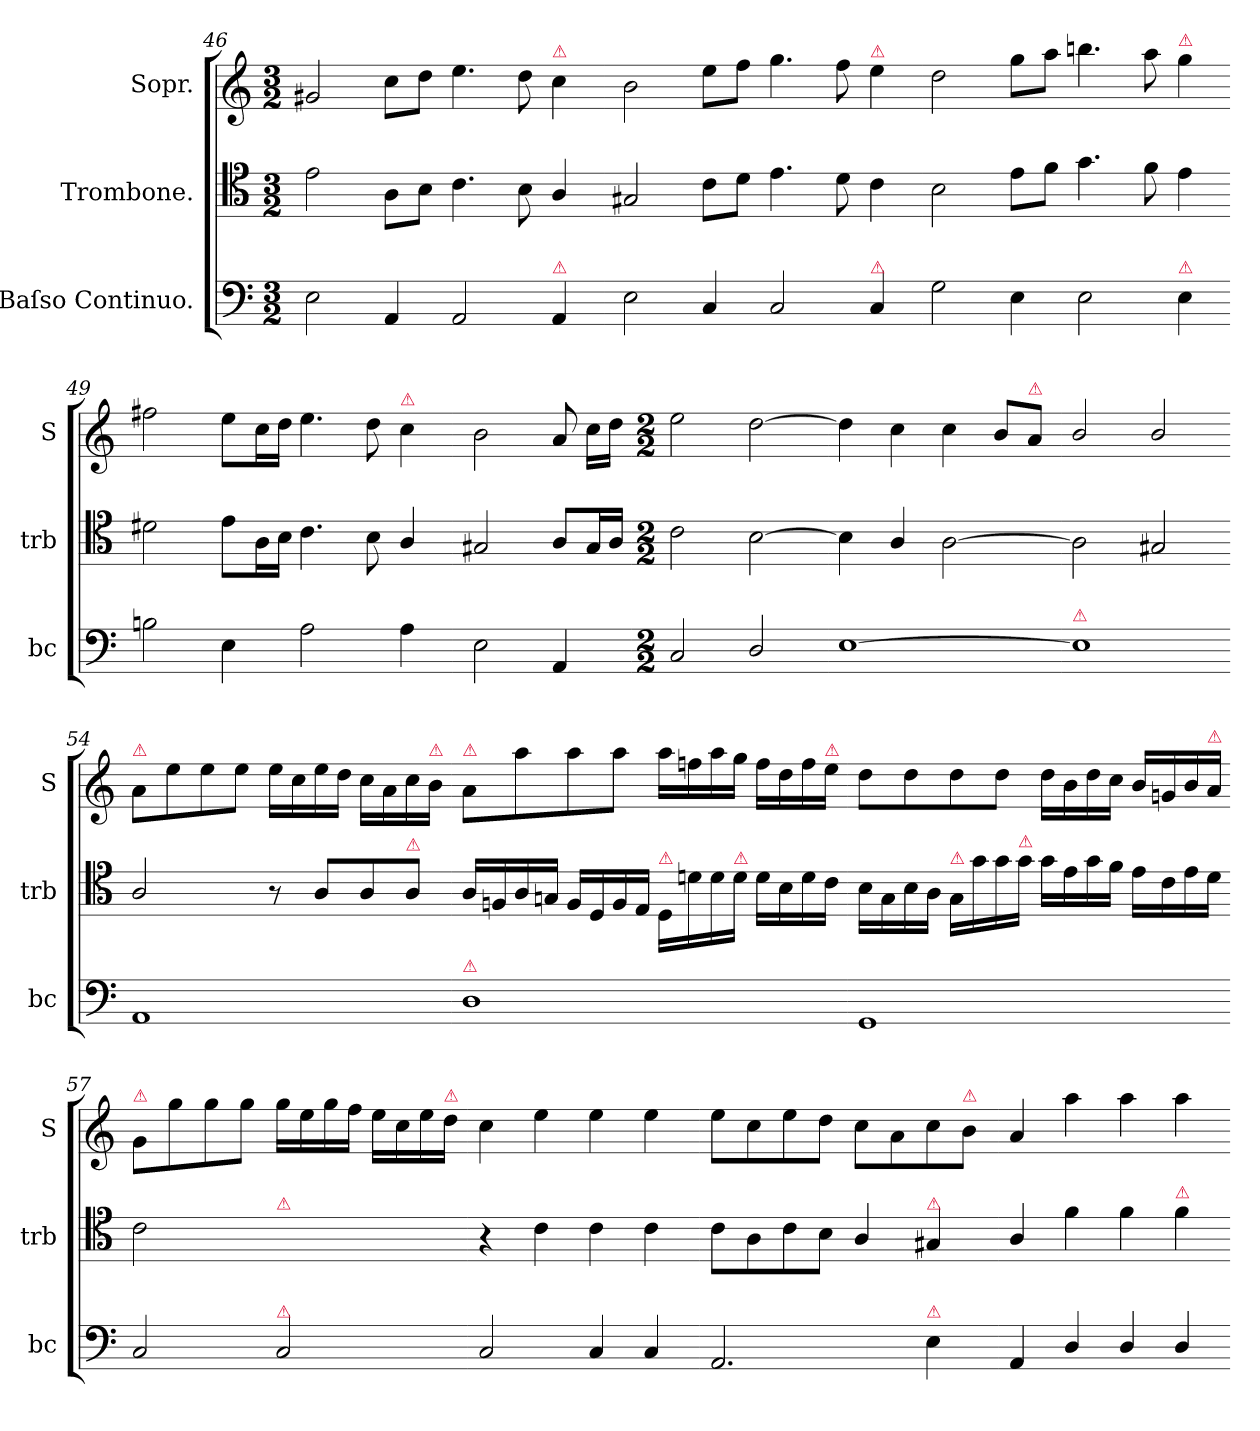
**kern	**kern	**kern
*part3	*part2	*part1
*staff3	*staff2	*staff1
*I"Baſso Continuo.	*I"Trombone.	*I"Sopr.
*I'bc	*I'trb	*I'S
*clefF4	*clefC4	*clefG2
*k[]	*k[]	*k[]
*a:	*a:	*a:
*M3/2	*M3/2	*M3/2
=46	=46	=46
2E\	2e\	2g#X/
4AA/	8A\L	8cc\L
.	8B\J	8dd\J
2AA/	4.c\	4.ee\
.	8B\	8dd\
!	!	!LO:TX:a:color=crimson:t=⚠
!LO:TX:a:color=crimson:t=⚠	!	!
4AA/	4A/	4cc\
=47-	=47-	=47-
2E\	2G#X/	2b\
4C/	8c\L	8ee\L
.	8d\J	8ff\J
2C/	4.e\	4.gg\
.	8d\	8ff\
!	!	!LO:TX:a:color=crimson:t=⚠
!LO:TX:a:color=crimson:t=⚠	!	!
4C/	4c\	4ee\
=48-	=48-	=48-
2G\	2B\	2dd\
4E\	8e\L	8gg\L
.	8f\J	8aa\J
2E\	4.g\	4.bbn\
.	8f\	8aa\
!	!	!LO:TX:a:color=crimson:t=⚠
!LO:TX:a:color=crimson:t=⚠	!	!
4E\	4e\	4gg\
=49-	=49-	=49-
2Bn\	2d#X\	2ff#X\
4E\	8e\L	8ee\L
.	16A\L	16cc\L
.	16B\JJ	16dd\JJ
2A\	4.c\	4.ee\
.	8B\	8dd\
!	!	!LO:TX:a:color=crimson:t=⚠
4A\	4A/	4cc\
=50-	=50-	=50-
2E\	2G#X/	2b\
4AA/	8A/L	8a/
.	16G#/L	16cc\LL
.	16A/JJ	16dd\JJ
=51-	=51-	=51-
*M2/2	*M2/2	*M2/2
2C/	2c\	2ee\
2D/	[2B\	[2dd\
=52-	=52-	=52-
[1E	4B\]	4dd\]
.	4A/	4cc\
.	[2A\	4cc\
.	.	8b/L
!	!	!LO:TX:a:color=crimson:t=⚠
.	.	8a/J
=53-	=53-	=53-
!LO:TX:a:color=crimson:t=⚠	!	!
1E]	2A\]	2b/
.	2G#X/	2b/
=54-	=54-	=54-
!	!	!LO:TX:a:color=crimson:t=⚠
1AA	2A/	8a/L
.	.	8ee\
.	.	8ee\
.	.	8ee\J
.	8r	16ee\LL
.	.	16cc\
.	8A/L	16ee\
.	.	16dd\JJ
.	8A/	16cc\LL
.	.	16a\
!	!LO:TX:a:color=crimson:t=⚠	!
.	8A/J	16cc\
!	!	!LO:TX:a:color=crimson:t=⚠
.	.	16b\JJ
=55-	=55-	=55-
!	!	!LO:TX:a:color=crimson:t=⚠
!LO:TX:a:color=crimson:t=⚠	!	!
1D	16A/LL	8a/L
.	16Fn/	.
.	16A/	8aa\
.	16Gn/JJ	.
.	16F/LL	8aa\
.	16D/	.
.	16F/	8aa\J
.	16E/JJ	.
!	!LO:TX:a:color=crimson:t=⚠	!
.	16D/LL	16aa\LL
.	16dn\	16ffn\
.	16d\	16aa\
!	!LO:TX:a:color=crimson:t=⚠	!
.	16d\JJ	16gg\JJ
.	16d\LL	16ff\LL
.	16B\	16dd\
.	16d\	16ff\
!	!	!LO:TX:a:color=crimson:t=⚠
.	16c\JJ	16ee\JJ
=56-	=56-	=56-
1GG	16B\LL	8dd\L
.	16G\	.
.	16B\	8dd\
.	16A\JJ	.
!	!LO:TX:a:color=crimson:t=⚠	!
.	16G/LL	8dd\
.	16g\	.
.	16g\	8dd\J
!	!LO:TX:a:color=crimson:t=⚠	!
.	16g\JJ	.
.	16g\LL	16dd\LL
.	16e\	16b\
.	16g\	16dd\
.	16f\JJ	16cc\JJ
.	16e\LL	16b/LL
.	16c\	16gn/
.	16e\	16b/
!	!	!LO:TX:a:color=crimson:t=⚠
.	16d\JJ	16a/JJ
=57-	=57-	=57-
!	!	!LO:TX:a:color=crimson:t=⚠
2C/	2c\	8g/L
.	.	8gg\
.	.	8gg\
.	.	8gg\J
!	!LO:TX:a:color=crimson:t=⚠	!
!LO:TX:a:color=crimson:t=⚠	!	!
2C/	2ryy	16gg\LL
.	.	16ee\
.	.	16gg\
.	.	16ff\JJ
.	.	16ee\LL
.	.	16cc\
.	.	16ee\
!	!	!LO:TX:a:color=crimson:t=⚠
.	.	16dd\JJ
=58-	=58-	=58-
2C/	4r	4cc\
.	4c\	4ee\
4C/	4c\	4ee\
4C/	4c\	4ee\
=59-	=59-	=59-
2.AA/	8c\L	8ee\L
.	8A\	8cc\
.	8c\	8ee\
.	8B\J	8dd\J
.	4A/	8cc\L
.	.	8a\
!	!LO:TX:a:color=crimson:t=⚠	!
!LO:TX:a:color=crimson:t=⚠	!	!
4E\	4G#X/	8cc\
!	!	!LO:TX:a:color=crimson:t=⚠
.	.	8b\J
=60-	=60-	=60-
4AA/	4A/	4a/
4D/	4f\	4aa\
4D/	4f\	4aa\
!	!LO:TX:a:color=crimson:t=⚠	!
4D/	4f\	4aa\
=-	=-	=-
*-	*-	*-
